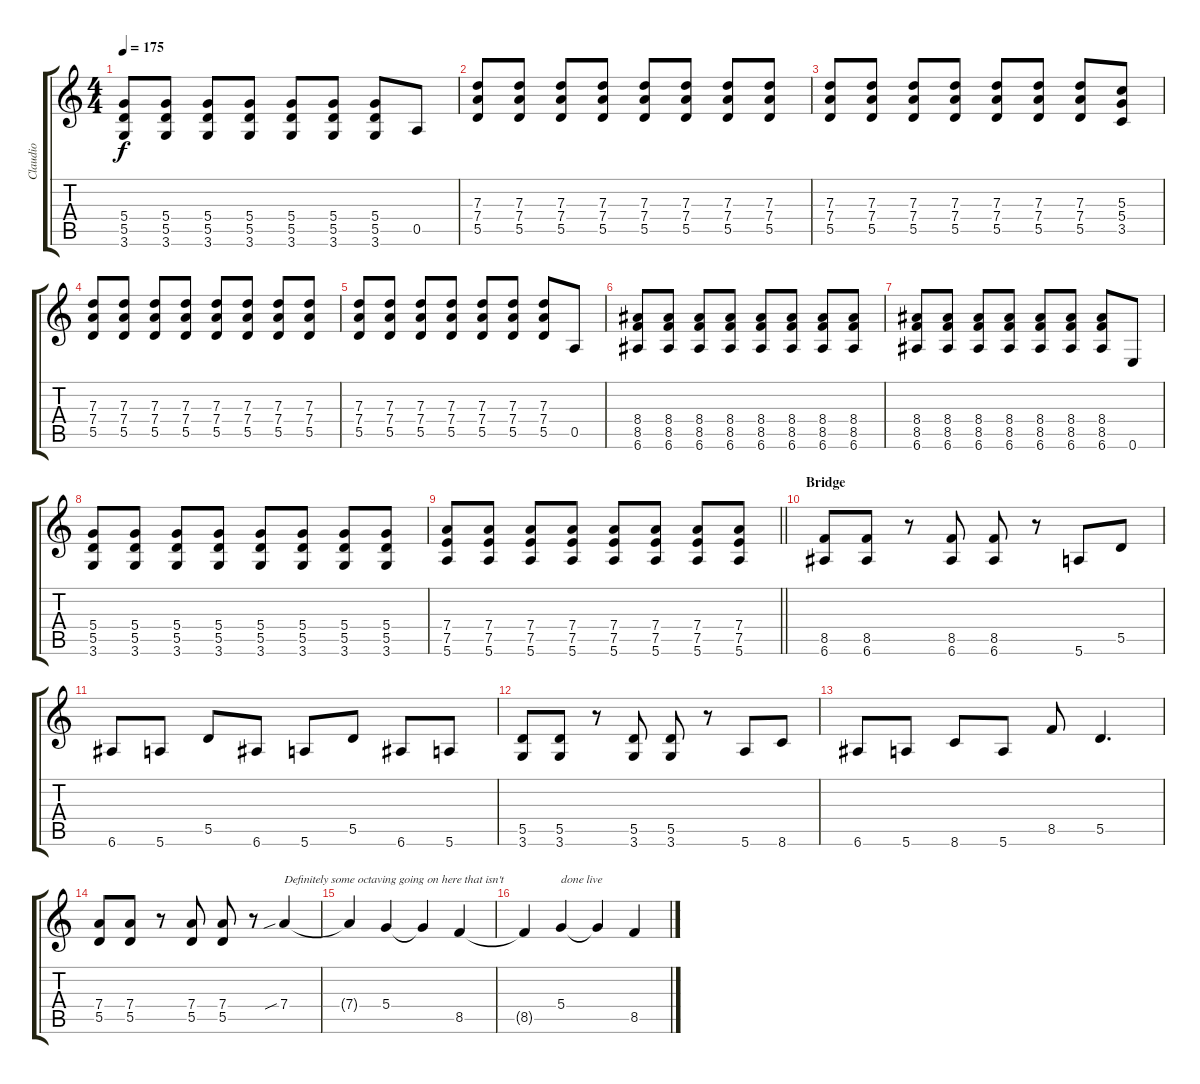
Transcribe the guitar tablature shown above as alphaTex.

\track ("Claudio" "Claudio") {instrument overdrivenguitar}
\staff {score tabs}
\tuning (E4 B3 G3 D3 A2 E2) {hide}
\ts (4 4)
\tempo 175
\clef g2
\ks c
(5.4 5.5 3.6).8{dy f} (5.4 5.5 3.6).8 (5.4 5.5 3.6).8 (5.4 5.5 3.6).8 (5.4 5.5 3.6).8 (5.4 5.5 3.6).8 (5.4 5.5 3.6).8 0.5.8 |
(7.3 7.4 5.5).8 (7.3 7.4 5.5).8 (7.3 7.4 5.5).8 (7.3 7.4 5.5).8 (7.3 7.4 5.5).8 (7.3 7.4 5.5).8 (7.3 7.4 5.5).8 (7.3 7.4 5.5).8 |
(7.3 7.4 5.5).8 (7.3 7.4 5.5).8 (7.3 7.4 5.5).8 (7.3 7.4 5.5).8 (7.3 7.4 5.5).8 (7.3 7.4 5.5).8 (7.3 7.4 5.5).8 (5.3 5.4 3.5).8 |
(7.3 7.4 5.5).8 (7.3 7.4 5.5).8 (7.3 7.4 5.5).8 (7.3 7.4 5.5).8 (7.3 7.4 5.5).8 (7.3 7.4 5.5).8 (7.3 7.4 5.5).8 (7.3 7.4 5.5).8 |
(7.3 7.4 5.5).8 (7.3 7.4 5.5).8 (7.3 7.4 5.5).8 (7.3 7.4 5.5).8 (7.3 7.4 5.5).8 (7.3 7.4 5.5).8 (7.3 7.4 5.5).8 0.5.8 |
(8.4 8.5 6.6).8 (8.4 8.5 6.6).8 (8.4 8.5 6.6).8 (8.4 8.5 6.6).8 (8.4 8.5 6.6).8 (8.4 8.5 6.6).8 (8.4 8.5 6.6).8 (8.4 8.5 6.6).8 |
(8.4 8.5 6.6).8 (8.4 8.5 6.6).8 (8.4 8.5 6.6).8 (8.4 8.5 6.6).8 (8.4 8.5 6.6).8 (8.4 8.5 6.6).8 (8.4 8.5 6.6).8 0.6.8 |
(5.4 5.5 3.6).8 (5.4 5.5 3.6).8 (5.4 5.5 3.6).8 (5.4 5.5 3.6).8 (5.4 5.5 3.6).8 (5.4 5.5 3.6).8 (5.4 5.5 3.6).8 (5.4 5.5 3.6).8 |
\barLineRight lightlight
(7.4 7.5 5.6).8 (7.4 7.5 5.6).8 (7.4 7.5 5.6).8 (7.4 7.5 5.6).8 (7.4 7.5 5.6).8 (7.4 7.5 5.6).8 (7.4 7.5 5.6).8 (7.4 7.5 5.6).8 |
\section ("" "Bridge")
(8.5 6.6).8 (8.5 6.6).8 r.8 (8.5 6.6).8 (8.5 6.6).8 r.8 5.6.8 5.5.8 |
6.6.8 5.6.8 5.5.8 6.6.8 5.6.8 5.5.8 6.6.8 5.6.8 |
(5.5 3.6).8 (5.5 3.6).8 r.8 (5.5 3.6).8 (5.5 3.6).8 r.8 5.6.8 8.6.8 |
6.6.8 5.6.8 8.6.8 5.6.8 8.5.8 5.5.4{d} |
(7.4 5.5).8 (7.4 5.5).8 r.8 (7.4 5.5).8 (7.4 5.5).8 r.8 7.4{sib}.4{txt "Definitely some octaving going on here that isn't"} |
7.4{t}.4 5.4.4 5.4{t}.4 8.5.4 |
8.5{t}.4 5.4.4{txt "done live"} 5.4{t}.4 8.5.4
